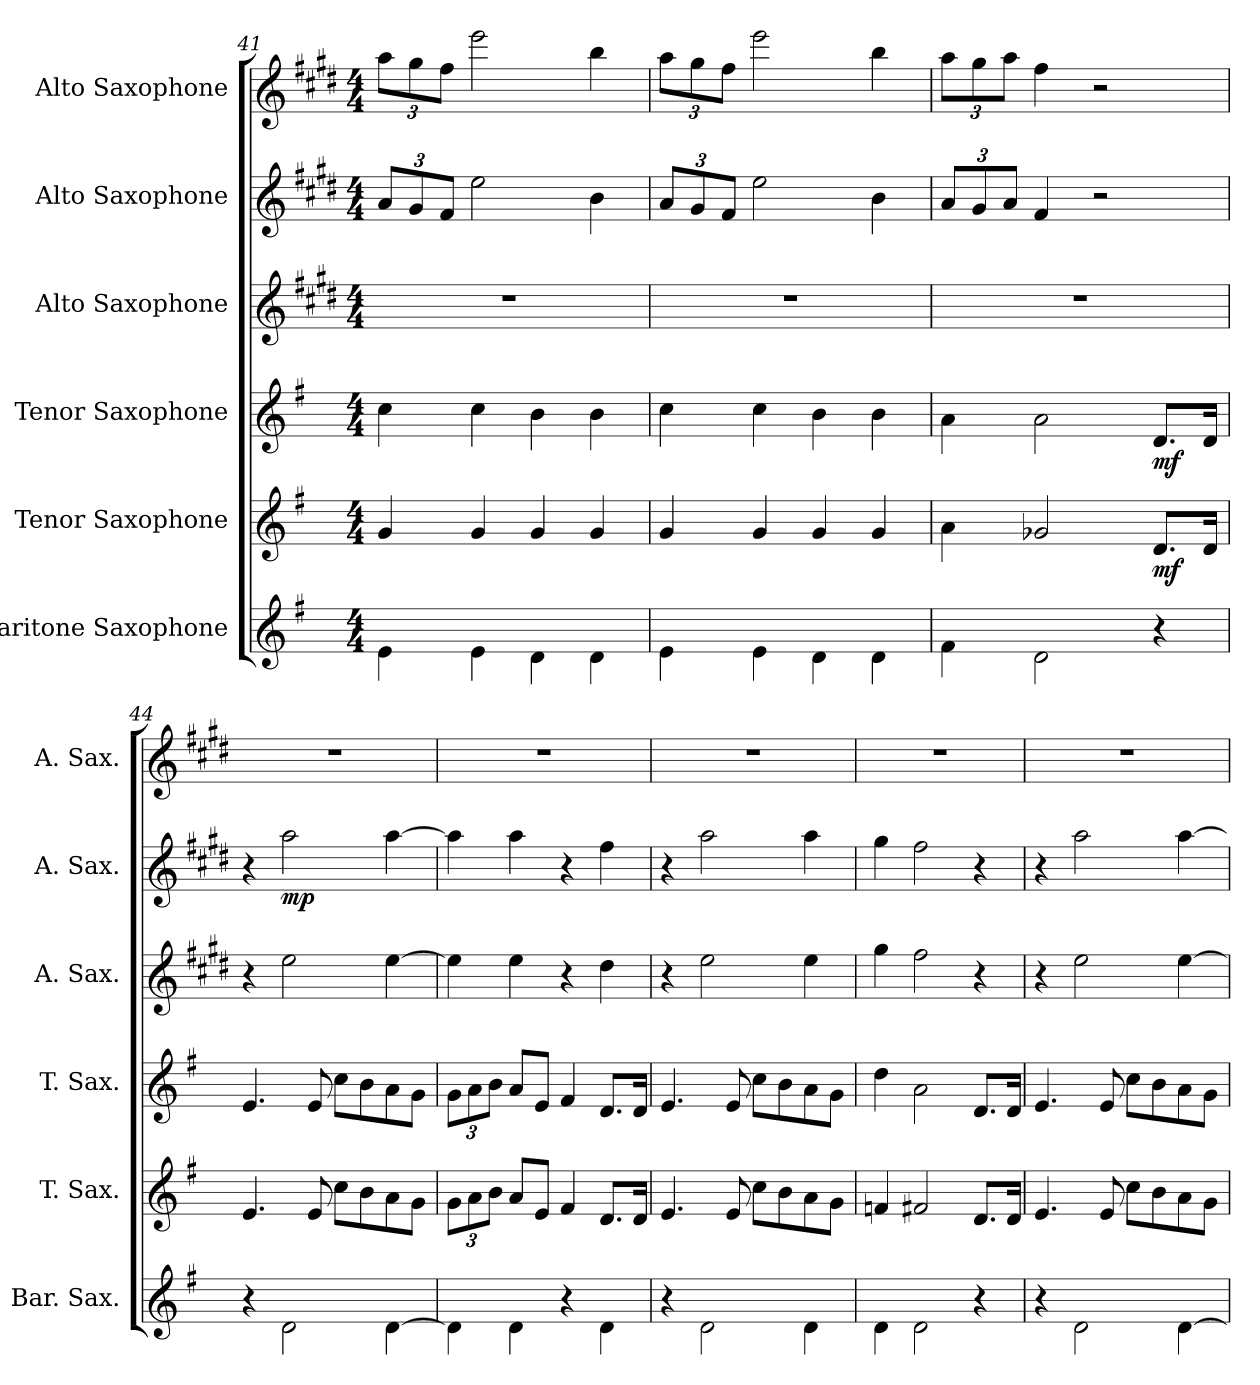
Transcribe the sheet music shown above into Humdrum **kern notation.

**kern	**kern	**dynam	**kern	**dynam	**kern	**kern	**dynam	**kern
*part6	*part5	*part5	*part4	*part4	*part3	*part2	*part2	*part1
*staff6	*staff5	*staff5	*staff4	*staff4	*staff3	*staff2	*staff2	*staff1
*I"Baritone Saxophone	*I"Tenor Saxophone	*	*I"Tenor Saxophone	*	*I"Alto Saxophone	*I"Alto Saxophone	*	*I"Alto Saxophone
*I'Bar. Sax.	*I'T. Sax.	*	*I'T. Sax.	*	*I'A. Sax.	*I'A. Sax.	*	*I'A. Sax.
*clefG2	*clefG2	*	*clefG2	*	*clefG2	*clefG2	*	*clefG2
*ITrd12c21	*ITrd8c14	*	*ITrd8c14	*	*ITrd5c9	*ITrd5c9	*	*ITrd5c9
*k[f#]	*k[f#]	*	*k[f#]	*	*k[f#]	*k[f#]	*	*k[f#]
*M4/4	*M4/4	*	*M4/4	*	*M4/4	*M4/4	*	*M4/4
*	*	*	*	*	*	*Xbrackettup	*	*Xbrackettup
=41	=41	=41	=41	=41	=41	=41	=41	=41
4E\	4G/	.	4c\	.	1r	12c/L	.	12cc\L
.	.	.	.	.	.	12B/	.	12b\
.	.	.	.	.	.	12A/J	.	12a\J
4E\	4G/	.	4c\	.	.	2g\	.	2gg\
4D\	4G/	.	4B\	.	.	.	.	.
4D\	4G/	.	4B\	.	.	4d\	.	4dd\
=42	=42	=42	=42	=42	=42	=42	=42	=42
4E\	4G/	.	4c\	.	1r	12c/L	.	12cc\L
.	.	.	.	.	.	12B/	.	12b\
.	.	.	.	.	.	12A/J	.	12a\J
4E\	4G/	.	4c\	.	.	2g\	.	2gg\
4D\	4G/	.	4B\	.	.	.	.	.
4D\	4G/	.	4B\	.	.	4d\	.	4dd\
=43	=43	=43	=43	=43	=43	=43	=43	=43
4F#\	4A\	.	4A\	.	1r	12c/L	.	12cc\L
.	.	.	.	.	.	12B/	.	12b\
.	.	.	.	.	.	12c/J	.	12cc\J
2D\	2G-X/	.	2A\	.	.	4A/	.	4a\
.	.	.	.	.	.	2r	.	2r
!	!	!LO:DY:b	!	!LO:DY:b	!	!	!	!
4r	8.D/L	mf	8.D/L	mf	.	.	.	.
.	16D/Jk	.	16D/Jk	.	.	.	.	.
=44	=44	=44	=44	=44	=44	=44	=44	=44
4r	4.E/	.	4.E/	.	4r	4r	.	1r
!	!	!	!	!	!	!	!LO:DY:b	!
2D\	.	.	.	.	2g\	2cc\	mp	.
.	8E/	.	8E/	.	.	.	.	.
.	8c\L	.	8c\L	.	.	.	.	.
.	8B\	.	8B\	.	.	.	.	.
[4D\	8A\	.	8A\	.	[4g\	[4cc\	.	.
.	8G\J	.	8G\J	.	.	.	.	.
!!LO:LB:g=z
=45	=45	=45	=45	=45	=45	=45	=45	=45
*	*Xbrackettup	*	*Xbrackettup	*	*	*	*	*
4D\]	12G\L	.	12G\L	.	4g\]	4cc\]	.	1r
.	12A\	.	12A\	.	.	.	.	.
.	12B\J	.	12B\J	.	.	.	.	.
4D\	8A/L	.	8A/L	.	4g\	4cc\	.	.
.	8E/J	.	8E/J	.	.	.	.	.
4r	4F#/	.	4F#/	.	4r	4r	.	.
4D\	8.D/L	.	8.D/L	.	4f#\	4a\	.	.
.	16D/Jk	.	16D/Jk	.	.	.	.	.
=46	=46	=46	=46	=46	=46	=46	=46	=46
4r	4.E/	.	4.E/	.	4r	4r	.	1r
2D\	.	.	.	.	2g\	2cc\	.	.
.	8E/	.	8E/	.	.	.	.	.
.	8c\L	.	8c\L	.	.	.	.	.
.	8B\	.	8B\	.	.	.	.	.
4D\	8A\	.	8A\	.	4g\	4cc\	.	.
.	8G\J	.	8G\J	.	.	.	.	.
=47	=47	=47	=47	=47	=47	=47	=47	=47
4D\	4Fn/	.	4d\	.	4b\	4b\	.	1r
2D\	2F#X/	.	2A\	.	2a\	2a\	.	.
4r	8.D/L	.	8.D/L	.	4r	4r	.	.
.	16D/Jk	.	16D/Jk	.	.	.	.	.
=48	=48	=48	=48	=48	=48	=48	=48	=48
4r	4.E/	.	4.E/	.	4r	4r	.	1r
2D\	.	.	.	.	2g\	2cc\	.	.
.	8E/	.	8E/	.	.	.	.	.
.	8c\L	.	8c\L	.	.	.	.	.
.	8B\	.	8B\	.	.	.	.	.
[4D\	8A\	.	8A\	.	[4g\	[4cc\	.	.
.	8G\J	.	8G\J	.	.	.	.	.
=	=	=	=	=	=	=	=	=
*-	*-	*-	*-	*-	*-	*-	*-	*-
